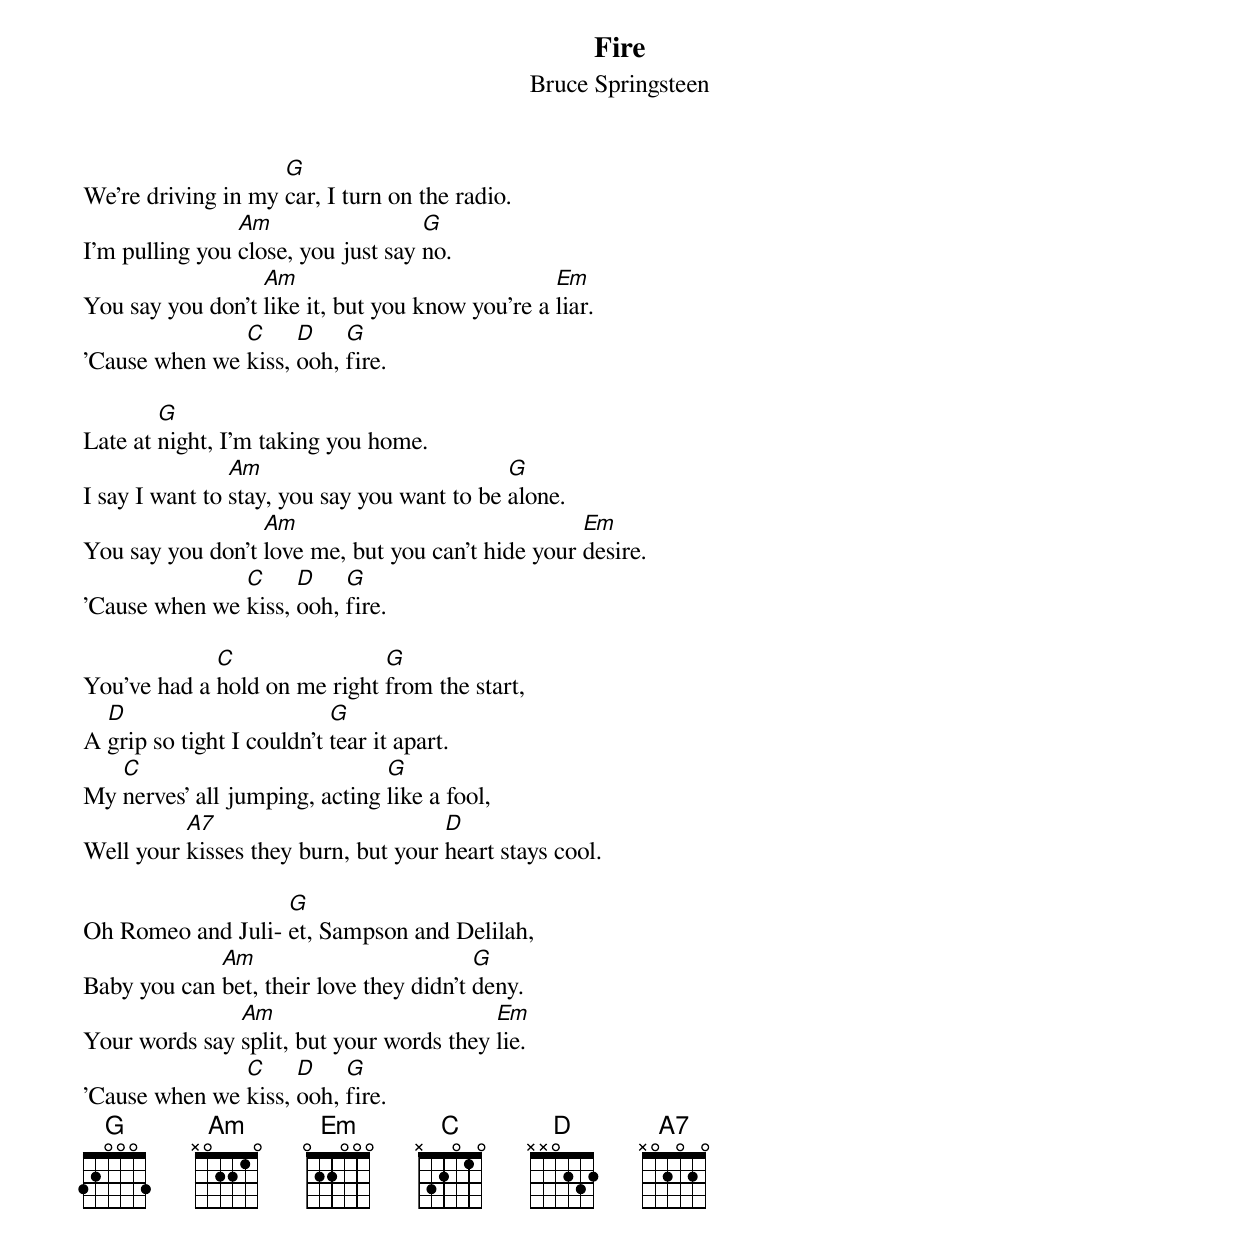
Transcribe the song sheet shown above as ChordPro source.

{title:Fire}
{st:Bruce Springsteen}
We're driving in my [G]car, I turn on the radio.
I'm pulling you [Am]close, you just say [G]no.
You say you don't [Am]like it, but you know you're a [Em]liar.
'Cause when we [C]kiss, [D]ooh, [G]fire.

Late at [G]night, I'm taking you home.
I say I want to [Am]stay, you say you want to be [G]alone.
You say you don't [Am]love me, but you can't hide your [Em]desire.
'Cause when we [C]kiss, [D]ooh, [G]fire.

You've had a [C]hold on me right [G]from the start,
A [D]grip so tight I couldn't [G]tear it apart.
My [C]nerves' all jumping, acting [G]like a fool,
Well your [A7]kisses they burn, but your [D]heart stays cool.

Oh Romeo and Juli- [G]et, Sampson and Delilah,
Baby you can [Am]bet, their love they didn't [G]deny.
Your words say [Am]split, but your words they [Em]lie.
'Cause when we [C]kiss, [D]ooh, [G]fire.
